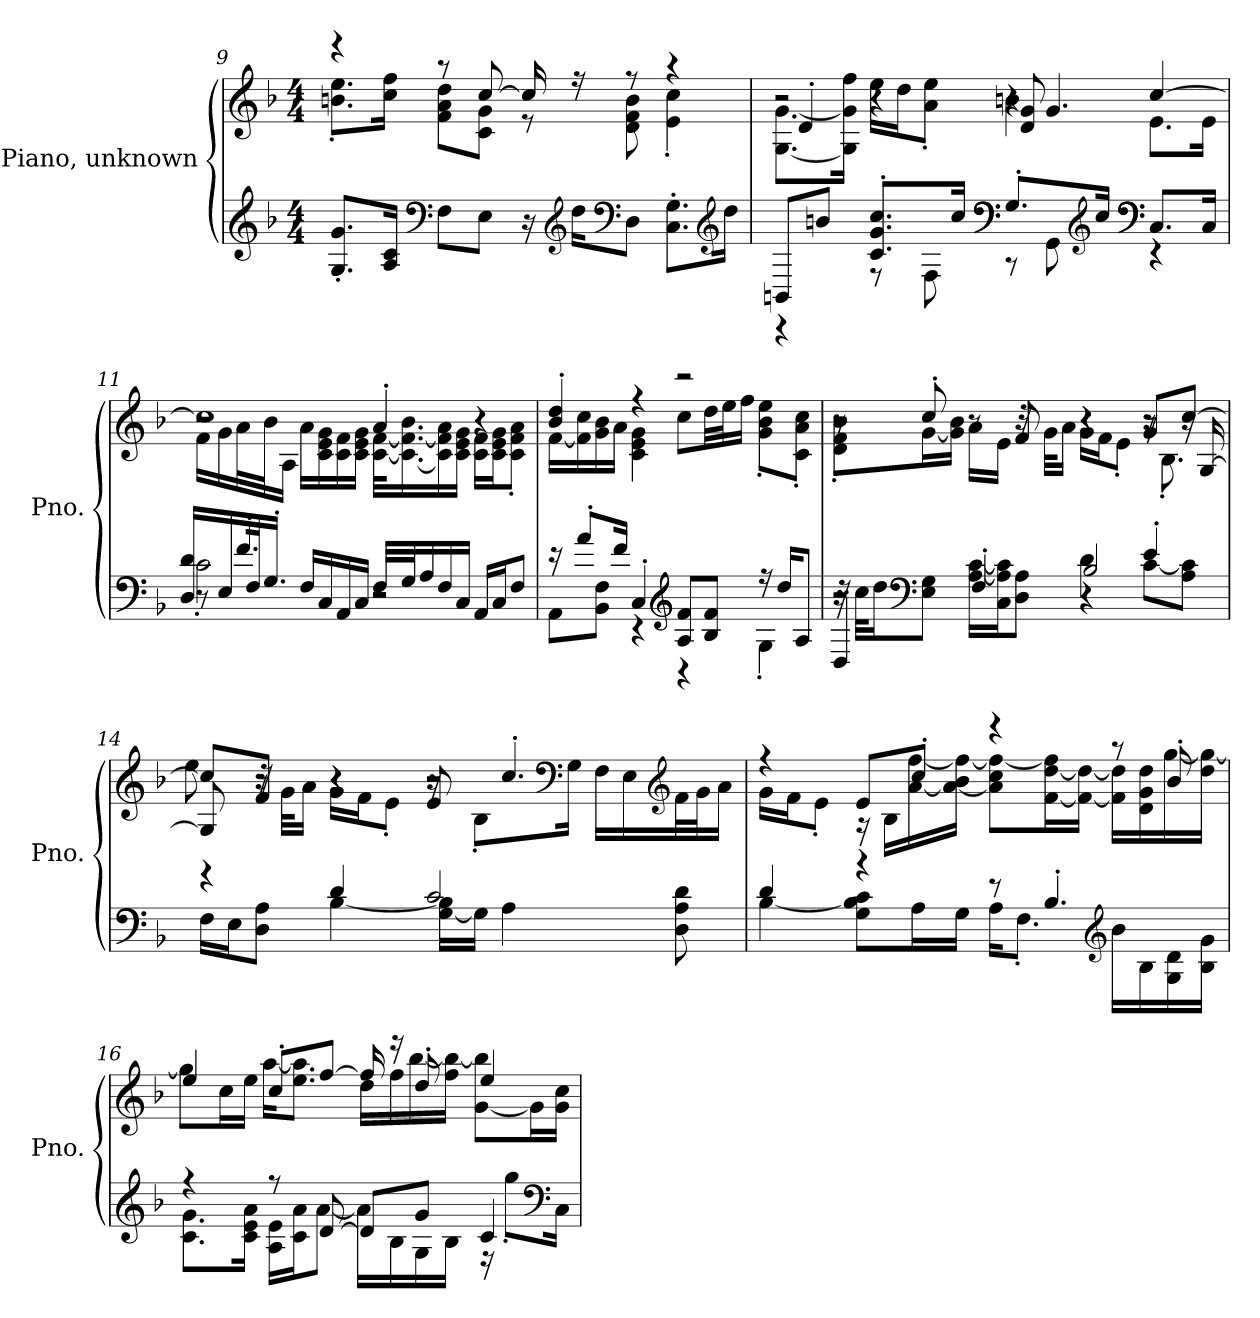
**kern	**kern
*part1	*part1
*staff2	*staff1
*I"Piano, unknown	*
*I'Pno.	*
*clefG2	*clefG2
*k[b-]	*k[b-]
*M4/4	*M4/4
=9	=9
*	*^
8.G/' 8.g/'L	4r	8.bn\' 8.ee\'L
16A/ 16c/Jk	.	16cc\ 16ff\Jk
*clefF4	*	*
8F\L	8r	8f\ 8a\ 8dd\L
8E\J	[8cc/	8c\ 8g\J
16r	16cc/]	8r
*clefG2	*	*
16dd\KL	16r	.
*clefF4	*	*
8D\J	8r	8d\ 8f\ 8b\
8.C\' 8.G\'L	4r	4e\' 4cc\'
*clefG2	*	*
16dd\Jk	.	.
!!LO:LB:g=z
=10	=10	=10
*^	*	*^
8BBn/L	4r	2r	[8.G\ [8.g\L	4d'/
8bn/J	.	.	.	.
.	.	.	16G\] 16g\] 16ff\Jk	.
8.c/' 8.g/' 8.cc/'L	8r	.	16ee\LL	4r
.	.	.	16dd\J	.
.	8F\	.	8a\' 8ee\'J	.
16cc/Jk	.	.	.	.
*clefF4	*	*	*	*
8.G'/L	8r	4r	4bn\	8d/ 8g/
.	8GG\	.	.	4.g/
*clefG2	*	*	*	*
16cc/Jk	.	.	.	.
*clefF4	*	*	*	*
8.C/L	4r	[4cc/	8.e\L	.
16C/Jk	.	.	16e\Jk	.
=11	=11	=11	=11	=11
*	*^	*	*	*
8r	2c'\	16D/ 16d/LL	1cc]	16f\LL	2r
.	.	16E/	.	16g\	.
4.f'/	.	32F/K	.	32a\L	.
.	.	16.G'/JJ	.	32b-\J	.
.	.	.	.	16A\JJ	.
.	.	16F/LL	.	16a\LL	.
.	.	16C/	.	16c\ 16e\ 16g\	.
.	.	16AA/	.	16c\ 16f\	.
.	.	16C/JJ	.	16c\ 16e\ 16g\JJ	.
2r	2r	32F/LLL	.	[32c\ [32f\KLL	4a'/
.	.	32G/J	.	16.c\_ 16.f\_ 16.b-\	.
.	.	16A/	.	.	.
.	.	16F/	.	16c\] 16f\] 16a\	.
.	.	16C/JJ	.	16c\ 16e\ 16g\JJ	.
.	.	16AA/LL	.	16c\ 16f\LL	4r
.	.	16C/J	.	16c\ 16e\ 16g\J	.
.	.	8F/J	.	8c\' 8f\' 8a\'J	.
*	*v	*v	*	*	*
*	*	*	*v	*v
!!LO:PB:g=z
=12	=12	=12	=12
16r	8AA\L	4b-/' 4dd/'	[16f\LL
8a'/L	.	.	16f\] 16cc\
.	8BB-\ 8F\J	.	16g\ 16b-\
16f/Jk	.	.	16a\JJ
4C'/	4r	4r	4c\ 4e\ 4g\
*clefG2	*	*	*
8A/ 8f/L	4r	2r	8cc\L
8B-/ 8f/J	.	.	32dd\LL
.	.	.	32ee\J
.	.	.	16ff\JJ
16r	4G'\	.	8g\' 8b-\' 8ee\'L
16dd/KL	.	.	.
8A/J	.	.	8c\' 8a\' 8cc\'J
=13	=13	=13	=13
*	*^	*	*^
2r	32r	4D'/	8r	8d\' 8f\' 8b-\'L	2r
.	32cc\KLL	.	.	.	.
.	16dd\J	.	.	.	.
*clefF4	*	*	*	*	*
.	8E\ 8G\J	.	8cc'/	[16g\L	.
.	.	.	.	16g\] 16b-\JJ	.
.	[16A\ [16c\LL	4F'/	8r	16a\LL	.
.	16C\ 16A\] 16c\]J	.	.	16e\JJ	.
.	8D\ 8A\J	.	8f/	32r	.
.	.	.	.	32g\KLL	.
.	.	.	.	16a\JJ	.
4r	4d\	2B-/	4r	16g\LL	4r
.	.	.	.	16f\J	.
.	.	.	.	8e'\J	.
4e'/	[8c\L	.	8g/L	16r	8r
.	.	.	.	8.B-'\	.
.	8A\ 8c\]J	.	[8cc/J	.	16r
.	.	.	.	.	[16G/
*	*v	*v	*	*	*
!!LO:LB:g=z	!!	!!
=14	=14	=14	=14	=14
4r	16F\LL	8cc/L]	8ee\	8G/]
.	16E\J	.	.	.
.	8D\ 8A\J	8f/J	32r	8r
.	.	.	32g\KLL	.
.	.	.	16a\JJ	.
4d/	[4B-\	4r	16g\LL	4r
.	.	.	16f\J	.
.	.	.	8e'\J	.
2c/	[16G\ 16B-\]LL	8e/	16r	2r
.	16G\JJ]	.	8B-'\L	.
.	4A\	4.cc'/	.	.
*	*	*clefF4	*	*
.	.	.	16G\Jk	.
.	.	.	16F\LL	.
.	.	.	16E\	.
*	*	*clefG2	*	*
.	8D\ 8A\ 8d\	.	32f\L	.
.	.	.	32g\J	.
.	.	.	16a\JJ	.
*	*	*	*v	*v
=15	=15	=15	=15
4d/	[4B-\	4r	16g\LL
.	.	.	16f\J
.	.	.	8e'\J
4r	8G\ 8B-\] 8c\L	8e/L	16r
.	.	.	16B-\LL
.	16A\L	8cc'/J	[16a\ [16ff\
.	16G\JJ	.	16a\_ 16b-\ 16ff\_JJ
8r	16A\KL	4r	8a\] 8cc\ 8ff\_L
.	8.F'\J	.	.
4.B-'/	.	.	[16f\ [16dd\ 16ff\]L
.	.	.	16f\_ 16dd\_JJ
*clefG2	*	*	*
.	16b-\LL	8r	16f\] 16dd\]LL
.	16B-\	.	16d\ 16g\ 16dd\
.	16G\ 16d\	8b-'/	[16gg\
.	16B-\ 16g\JJ	.	16dd\ 16gg\_JJ
!!LO:LB:g=z	!!
=16	=16	=16	=16
4r	8.c\ 8.g\L	4ee/	8gg\L]
.	.	.	16cc\L
.	16c\ 16e\ 16a\Jk	.	16ee\JJ
8r	16A\ 16e\LL	8cc'/L	[16aa\KL
.	16c\ 16a\J	.	8.ee\ 8.aa\]J
[8d/	[8a\J	[8ff/J	.
8d/L]	16a\LL]	16ff/]	16dd\LL
.	16B-\	16r	16ff\
8g/J	16G\	8dd'/	[16bb-\
.	16B-\JJ	.	16ff\ 16bb-\_JJ
4c/	16r	4ee/	[8g\ 8bb-\]L
.	8gg'\L	.	.
.	.	.	16g\L]
*clefF4	*	*	*
.	16C\Jk	.	16g\ 16cc\JJ
*v	*v	*	*
*	*v	*v
=	=
*-	*-
